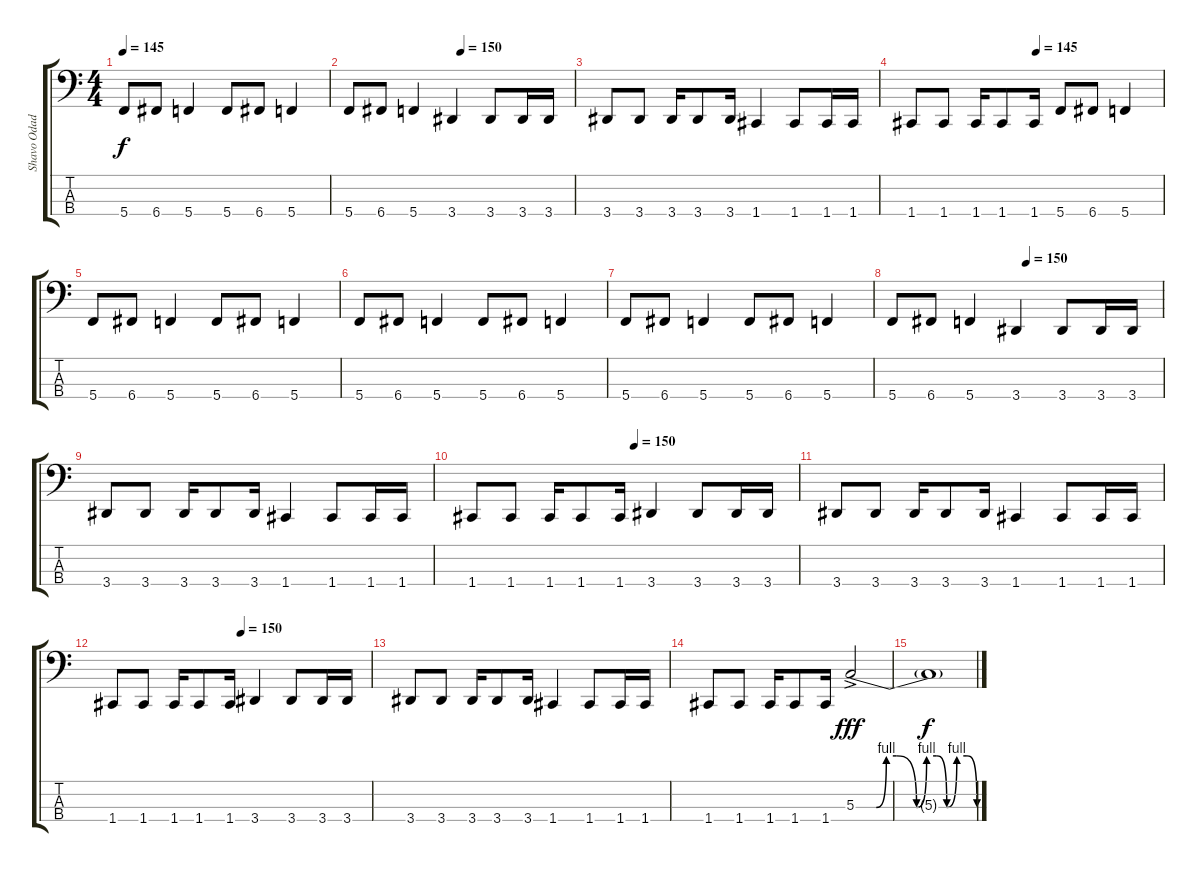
\track ("Shavo Odadjian" "Shavo Odad") {instrument electricbassfinger}
\staff {score tabs}
\tuning (F2 C2 G1 C1) {hide}
\ts (4 4)
\tempo 145
\clef f4
\ks c
5.4.8{dy f} 6.4.8 5.4.4 5.4.8 6.4.8 5.4.4 |
\tempo (150 0.5)
5.4.8 6.4.8 5.4.4 3.4.4 3.4.8 3.4.16 3.4.16 |
3.4.8 3.4.8 3.4.16 3.4.8 3.4.16 1.4.4 1.4.8 1.4.16 1.4.16 |
\tempo (145 0.5)
1.4.8 1.4.8 1.4.16 1.4.8 1.4.16 5.4.8 6.4.8 5.4.4 |
5.4.8 6.4.8 5.4.4 5.4.8 6.4.8 5.4.4 |
5.4.8 6.4.8 5.4.4 5.4.8 6.4.8 5.4.4 |
5.4.8 6.4.8 5.4.4 5.4.8 6.4.8 5.4.4 |
\tempo (150 0.5)
5.4.8 6.4.8 5.4.4 3.4.4 3.4.8 3.4.16 3.4.16 |
3.4.8 3.4.8 3.4.16 3.4.8 3.4.16 1.4.4 1.4.8 1.4.16 1.4.16 |
\tempo (150 0.5)
1.4.8 1.4.8 1.4.16 1.4.8 1.4.16 3.4.4 3.4.8 3.4.16 3.4.16 |
3.4.8 3.4.8 3.4.16 3.4.8 3.4.16 1.4.4 1.4.8 1.4.16 1.4.16 |
\tempo (150 0.5)
1.4.8 1.4.8 1.4.16 1.4.8 1.4.16 3.4.4 3.4.8 3.4.16 3.4.16 |
3.4.8 3.4.8 3.4.16 3.4.8 3.4.16 1.4.4 1.4.8 1.4.16 1.4.16 |
1.4.8 1.4.8 1.4.16 1.4.8 1.4.16 5.3{be (custom 0 0 10 0 15 4 20 4 30 0 35 4 40 4 45 0 50 4 55 4 60 0) ac}.2{dy fff} |
5.3{t}.1{dy f}
